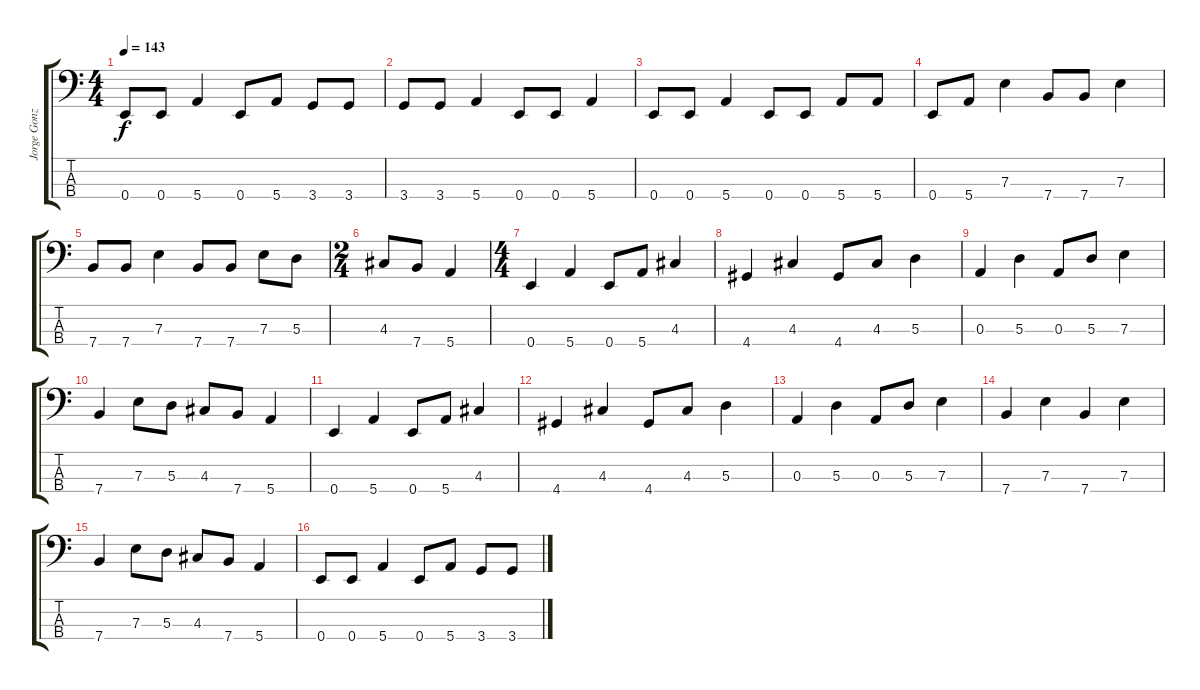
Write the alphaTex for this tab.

\track ("Jorge González" "Jorge Gonz") {instrument electricbasspick}
\staff {score tabs}
\tuning (G2 D2 A1 E1) {hide}
\ts (4 4)
\tempo 143
\clef f4
\ks c
0.4.8{dy f} 0.4.8 5.4.4 0.4.8 5.4.8 3.4.8 3.4.8 |
3.4.8 3.4.8 5.4.4 0.4.8 0.4.8 5.4.4 |
0.4.8 0.4.8 5.4.4 0.4.8 0.4.8 5.4.8 5.4.8 |
0.4.8 5.4.8 7.3.4 7.4.8 7.4.8 7.3.4 |
7.4.8 7.4.8 7.3.4 7.4.8 7.4.8 7.3.8 5.3.8 |
\ts (2 4)
4.3.8 7.4.8 5.4.4 |
\ts (4 4)
0.4.4 5.4.4 0.4.8 5.4.8 4.3.4 |
4.4.4 4.3.4 4.4.8 4.3.8 5.3.4 |
0.3.4 5.3.4 0.3.8 5.3.8 7.3.4 |
7.4.4 7.3.8 5.3.8 4.3.8 7.4.8 5.4.4 |
0.4.4 5.4.4 0.4.8 5.4.8 4.3.4 |
4.4.4 4.3.4 4.4.8 4.3.8 5.3.4 |
0.3.4 5.3.4 0.3.8 5.3.8 7.3.4 |
7.4.4 7.3.4 7.4.4 7.3.4 |
7.4.4 7.3.8 5.3.8 4.3.8 7.4.8 5.4.4 |
0.4.8 0.4.8 5.4.4 0.4.8 5.4.8 3.4.8 3.4.8
